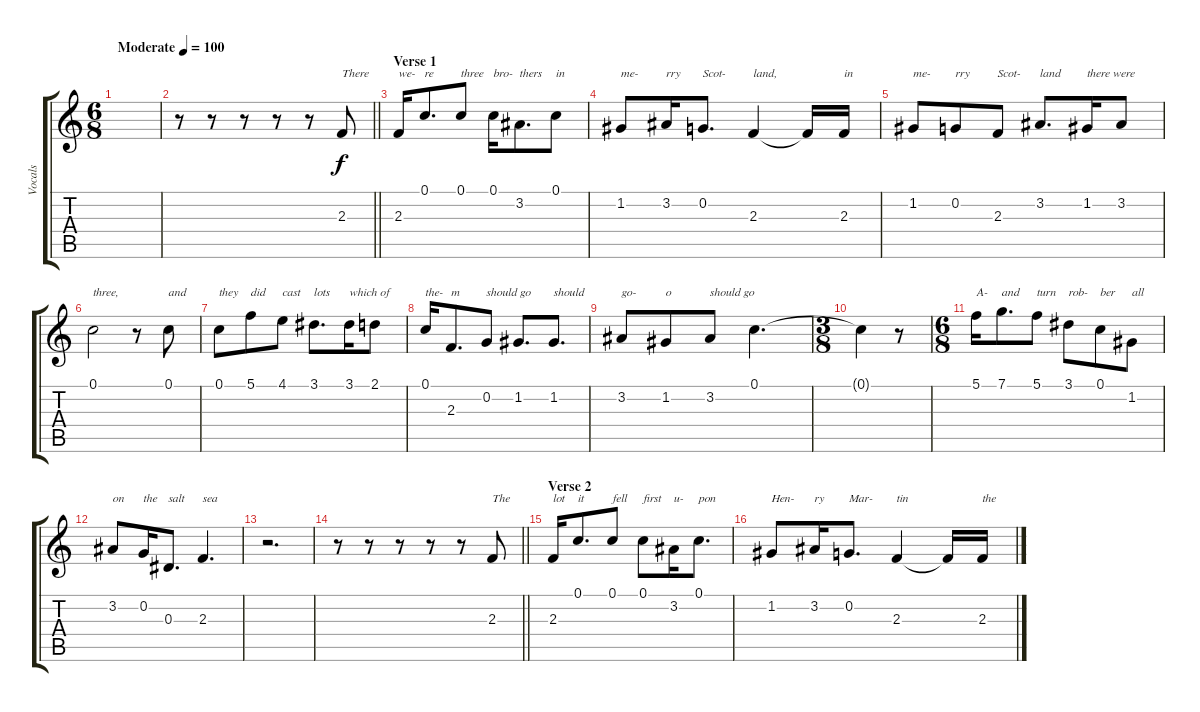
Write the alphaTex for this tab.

\track ("Vocals" "Vocals") {instrument lead6voice}
\staff {score tabs}
\tuning (C5 G4 Eb4 Bb3 F3 C3) {hide}
\ts (6 8)
\tempo (100 "Moderate")
\clef g2
\ks c
|
\barLineRight lightlight
r.8 r.8 r.8 r.8 r.8 2.3.8{txt "There"} |
\section ("" "Verse 1")
2.3.16{txt "we-"} 0.1.8{d txt "re"} 0.1.8{txt "three"} 0.1.16{txt "bro-"} 3.2.8{d txt "thers"} 0.1.8{txt "in"} |
1.2.8{txt "me-"} 3.2.16{txt "rry"} 0.2.8{d txt "Scot-"} 2.3.4{txt "land,"} 2.3{t}.16 2.3.16{txt "in"} |
1.2.8{txt "me-"} 0.2.8{txt "rry"} 2.3.8{txt "Scot-"} 3.2.8{d txt "land"} 1.2.16{txt "there were"} 3.2.8 |
0.1.2{txt "three,"} r.8 0.1.8{txt "and"} |
0.1.8{txt "they"} 5.1.8{txt "did"} 4.1.8{txt "cast"} 3.1.8{d txt "lots"} 3.1.16{txt "which of"} 2.1.8 |
0.1.16{txt "the-"} 2.3.8{d txt "m"} 0.2.8{txt "should go"} 1.2.8{d} 1.2.8{d txt "should"} |
3.2.8{txt "go-"} 1.2.8{txt "o"} 3.2.8{txt "should go"} 0.1.4{d} |
\ts (3 8)
0.1{t}.4 r.8 |
\ts (6 8)
5.1.16{txt "A-"} 7.1.8{d txt "and"} 5.1.8{txt "turn"} 3.1.8{txt "rob-"} 0.1.8{txt "ber"} 1.2.8{txt "all"} |
3.2.8{txt "on"} 0.2.16{txt "the"} 0.3.8{d txt "salt"} 2.3.4{d txt "sea"} |
r.2{d} |
\barLineRight lightlight
r.8 r.8 r.8 r.8 r.8 2.3.8{txt "The"} |
\section ("" "Verse 2")
2.3.16{txt "lot"} 0.1.8{d txt "it"} 0.1.8{txt "fell"} 0.1.8{txt "first"} 3.2.16{txt "u-"} 0.1.8{d txt "pon"} |
1.2.8{txt "Hen-"} 3.2.16{txt "ry"} 0.2.8{d txt "Mar-"} 2.3.4{txt "tin"} 2.3{t}.16 2.3.16{txt "the"}
